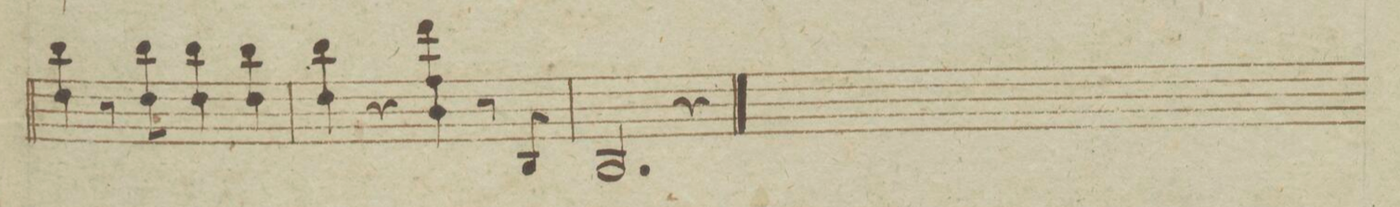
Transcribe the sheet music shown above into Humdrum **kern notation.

**kern	**dynam
*I"Violino Primo	*
*clefG2	*
*k[b-e-]	*
*met(c|)	*
*M2/2	*
4dd\ 4bb-	.
8r	.
8dd\ 8bb-	.
4dd\ 4bb-	.
4dd\ 4bb-	.
=122	=122
4dd\ 4bb-	.
4r	.
4b-\ 4ff 4ddd	.
8r	.
8B-/	.
=123	=123
2.B-/	.
4r	.
==	==
*-	*-
